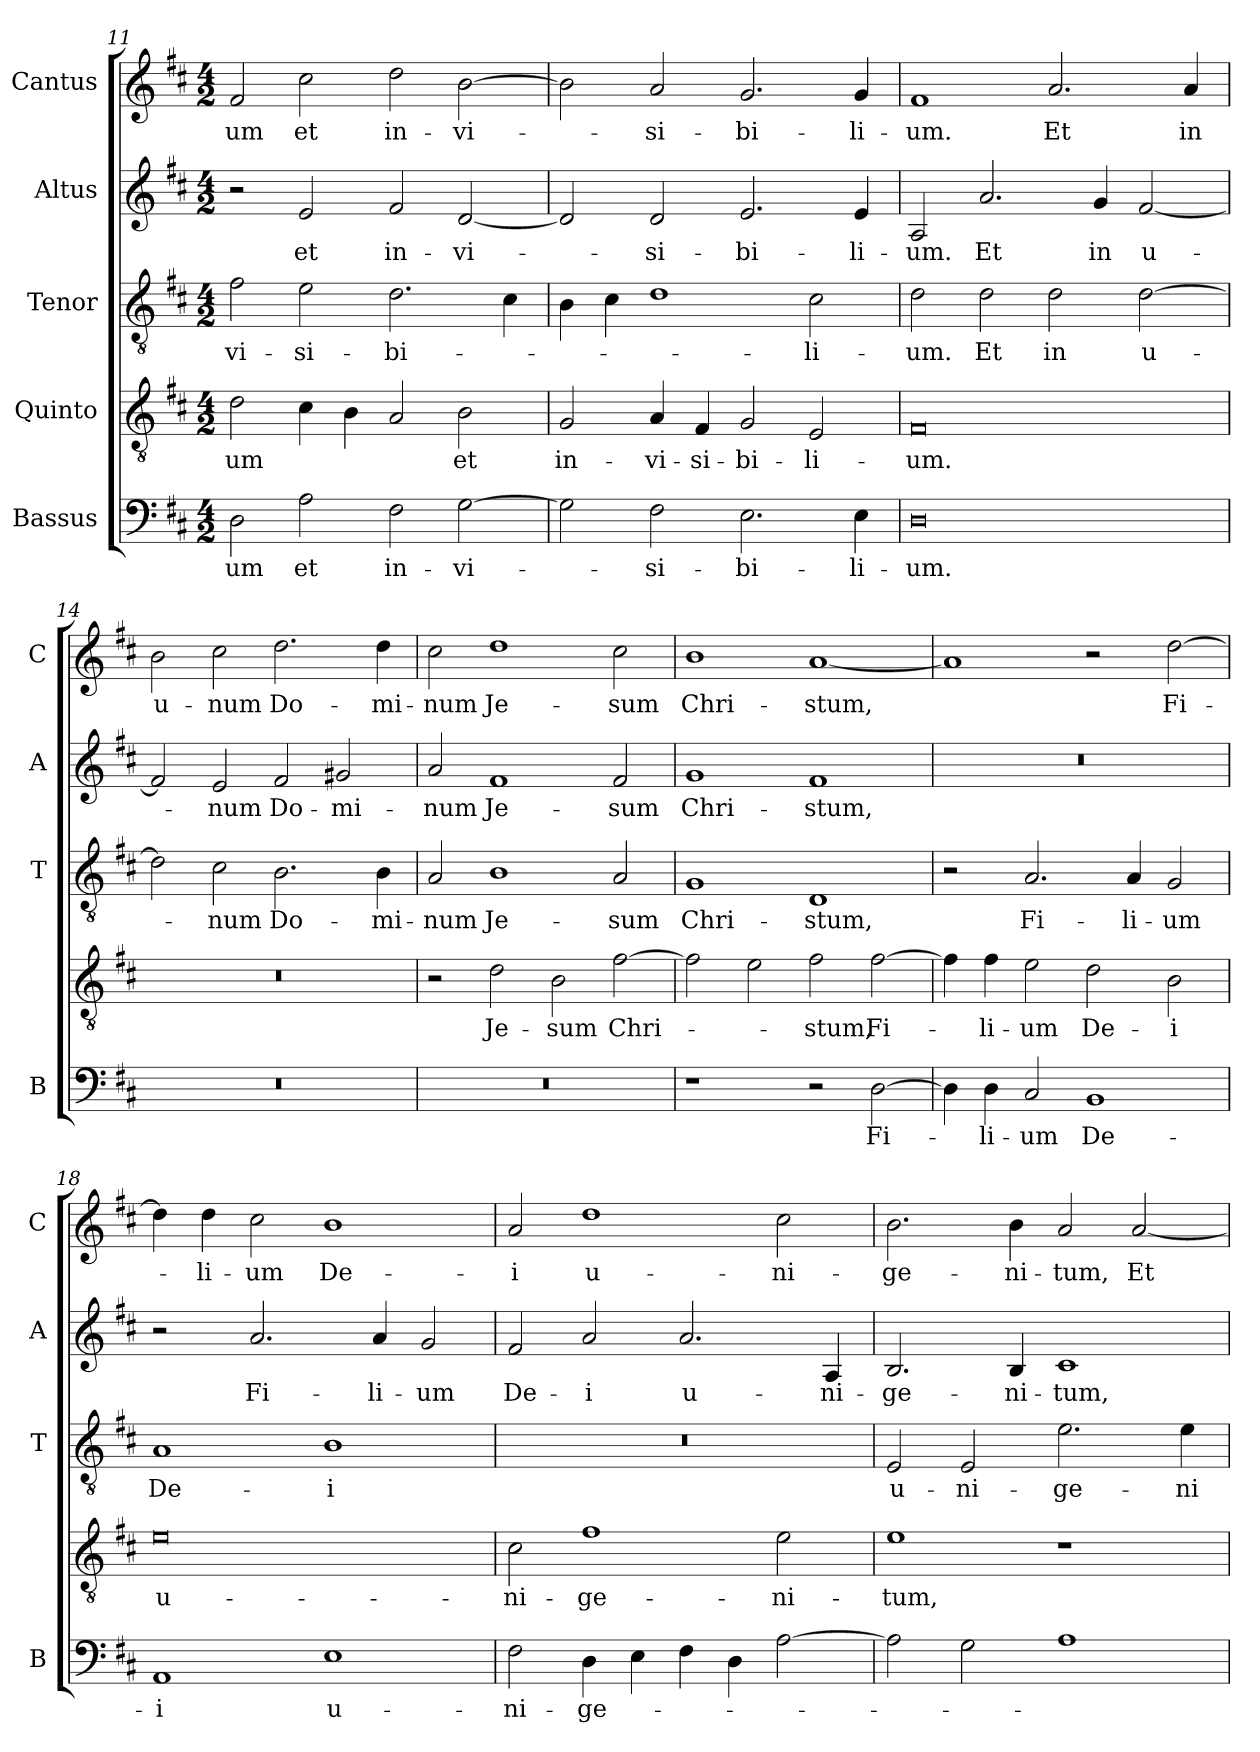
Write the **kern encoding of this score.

**kern	**text	**kern	**text	**kern	**text	**kern	**text	**kern	**text
*part5	*part5	*part4	*part4	*part3	*part3	*part2	*part2	*part1	*part1
*staff5	*staff5	*staff4	*staff4	*staff3	*staff3	*staff2	*staff2	*staff1	*staff1
*I"Bassus	*	*I"Quinto	*	*I"Tenor	*	*I"Altus	*	*I"Cantus	*
*I'B	*	*	*	*I'T	*	*I'A	*	*I'C	*
*clefF4	*	*clefGv2	*	*clefGv2	*	*clefG2	*	*clefG2	*
*k[f#c#]	*	*k[f#c#]	*	*k[f#c#]	*	*k[f#c#]	*	*k[f#c#]	*
*D:	*	*D:	*	*D:	*	*D:	*	*D:	*
*M4/2	*	*M4/2	*	*M4/2	*	*M4/2	*	*M4/2	*
=11	=11	=11	=11	=11	=11	=11	=11	=11	=11
!	!LO:LY:b	!	!LO:LY:b	!	!LO:LY:b	!	!	!	!LO:LY:b
2D\	-um	2d\	-um	2f#\	-vi-	2r	.	2f#/	-um
!	!LO:LY:b	!	!	!	!LO:LY:b	!	!LO:LY:b	!	!LO:LY:b
2A\	et	4c#\	.	2e\	-si-	2e/	et	2cc#\	et
.	.	4B\	.	.	.	.	.	.	.
!	!LO:LY:b	!	!	!	!LO:LY:b	!	!LO:LY:b	!	!LO:LY:b
2F#\	in-	2A/	.	2.d\	-bi-	2f#/	in-	2dd\	in-
!	!LO:LY:b	!	!LO:LY:b	!	!	!	!LO:LY:b	!	!LO:LY:b
[2G\	-vi-	2B\	et	.	.	[2d/	-vi-	[2b\	-vi-
.	.	.	.	4c#\	.	.	.	.	.
=12	=12	=12	=12	=12	=12	=12	=12	=12	=12
!	!	!	!LO:LY:b	!	!	!	!	!	!
2G\]	.	2G/	in-	4B\	.	2d/]	.	2b\]	.
.	.	.	.	4c#\	.	.	.	.	.
!	!LO:LY:b	!	!LO:LY:b	!	!	!	!LO:LY:b	!	!LO:LY:b
2F#\	-si-	4A/	-vi-	1d	.	2d/	-si-	2a/	-si-
!	!	!	!LO:LY:b	!	!	!	!	!	!
.	.	4F#/	-si-	.	.	.	.	.	.
!	!LO:LY:b	!	!LO:LY:b	!	!	!	!LO:LY:b	!	!LO:LY:b
2.E\	-bi-	2G/	-bi-	.	.	2.e/	-bi-	2.g/	-bi-
!	!	!	!LO:LY:b	!	!LO:LY:b	!	!	!	!
.	.	2E/	-li-	2c#\	-li-	.	.	.	.
!	!LO:LY:b	!	!	!	!	!	!LO:LY:b	!	!LO:LY:b
4E\	-li-	.	.	.	.	4e/	-li-	4g/	-li-
=13	=13	=13	=13	=13	=13	=13	=13	=13	=13
!	!LO:LY:b	!	!LO:LY:b	!	!LO:LY:b	!	!LO:LY:b	!	!LO:LY:b
0D	-um.	0F#	-um.	2d\	-um.	2A/	-um.	1f#	-um.
!	!	!	!	!	!LO:LY:b	!	!LO:LY:b	!	!
.	.	.	.	2d\	Et	2.a/	Et	.	.
!	!	!	!	!	!LO:LY:b	!	!	!	!LO:LY:b
.	.	.	.	2d\	in	.	.	2.a/	Et
!	!	!	!	!	!	!	!LO:LY:b	!	!
.	.	.	.	.	.	4g/	in	.	.
!	!	!	!	!	!LO:LY:b	!	!LO:LY:b	!	!
.	.	.	.	[2d\	u-	[2f#/	u-	.	.
!	!	!	!	!	!	!	!	!	!LO:LY:b
.	.	.	.	.	.	.	.	4a/	in
!!LO:LB:g=z
=14	=14	=14	=14	=14	=14	=14	=14	=14	=14
!	!	!	!	!	!	!	!	!	!LO:LY:b
0r	.	0r	.	2d\]	.	2f#/]	.	2b\	u-
!	!	!	!	!	!LO:LY:b	!	!LO:LY:b	!	!LO:LY:b
.	.	.	.	2c#\	-num	2e/	-num	2cc#\	-num
!	!	!	!	!	!LO:LY:b	!	!LO:LY:b	!	!LO:LY:b
.	.	.	.	2.B\	Do-	2f#/	Do-	2.dd\	Do-
!	!	!	!	!	!	!	!LO:LY:b	!	!
.	.	.	.	.	.	2g#X/	-mi-	.	.
!	!	!	!	!	!LO:LY:b	!	!	!	!LO:LY:b
.	.	.	.	4B\	-mi-	.	.	4dd\	-mi-
=15	=15	=15	=15	=15	=15	=15	=15	=15	=15
!	!	!	!	!	!LO:LY:b	!	!LO:LY:b	!	!LO:LY:b
0r	.	2r	.	2A/	-num	2a/	-num	2cc#\	-num
!	!	!	!LO:LY:b	!	!LO:LY:b	!	!LO:LY:b	!	!LO:LY:b
.	.	2d\	Je-	1B	Je-	1f#	Je-	1dd	Je-
!	!	!	!LO:LY:b	!	!	!	!	!	!
.	.	2B\	-sum	.	.	.	.	.	.
!	!	!	!LO:LY:b	!	!LO:LY:b	!	!LO:LY:b	!	!LO:LY:b
.	.	[2f#\	Chri-	2A/	-sum	2f#/	-sum	2cc#\	-sum
=16	=16	=16	=16	=16	=16	=16	=16	=16	=16
!	!	!	!	!	!LO:LY:b	!	!LO:LY:b	!	!LO:LY:b
1r	.	2f#\]	.	1G	Chri-	1g	Chri-	1b	Chri-
.	.	2e\	.	.	.	.	.	.	.
!	!	!	!LO:LY:b	!	!LO:LY:b	!	!LO:LY:b	!	!LO:LY:b
2r	.	2f#\	-stum,	1D	-stum,	1f#	-stum,	[1a	-stum,
!	!LO:LY:b	!	!LO:LY:b	!	!	!	!	!	!
[2D\	Fi-	[2f#\	Fi-	.	.	.	.	.	.
=17	=17	=17	=17	=17	=17	=17	=17	=17	=17
4D\]	.	4f#\]	.	2r	.	0r	.	1a]	.
!	!LO:LY:b	!	!LO:LY:b	!	!	!	!	!	!
4D\	-li-	4f#\	-li-	.	.	.	.	.	.
!	!LO:LY:b	!	!LO:LY:b	!	!LO:LY:b	!	!	!	!
2C#/	-um	2e\	-um	2.A/	Fi-	.	.	.	.
!	!LO:LY:b	!	!LO:LY:b	!	!	!	!	!	!
1BB	De-	2d\	De-	.	.	.	.	2r	.
!	!	!	!	!	!LO:LY:b	!	!	!	!
.	.	.	.	4A/	-li-	.	.	.	.
!	!	!	!LO:LY:b	!	!LO:LY:b	!	!	!	!LO:LY:b
.	.	2B\	-i	2G/	-um	.	.	[2dd\	Fi-
!!LO:LB:g=z
=18	=18	=18	=18	=18	=18	=18	=18	=18	=18
!	!LO:LY:b	!	!LO:LY:b	!	!LO:LY:b	!	!	!	!
1AA	-i	0e	u-	1A	De-	2r	.	4dd\]	.
!	!	!	!	!	!	!	!	!	!LO:LY:b
.	.	.	.	.	.	.	.	4dd\	-li-
!	!	!	!	!	!	!	!LO:LY:b	!	!LO:LY:b
.	.	.	.	.	.	2.a/	Fi-	2cc#\	-um
!	!LO:LY:b	!	!	!	!LO:LY:b	!	!	!	!LO:LY:b
1E	u-	.	.	1B	-i	.	.	1b	De-
!	!	!	!	!	!	!	!LO:LY:b	!	!
.	.	.	.	.	.	4a/	-li-	.	.
!	!	!	!	!	!	!	!LO:LY:b	!	!
.	.	.	.	.	.	2g/	-um	.	.
=19	=19	=19	=19	=19	=19	=19	=19	=19	=19
!	!LO:LY:b	!	!LO:LY:b	!	!	!	!LO:LY:b	!	!LO:LY:b
2F#\	-ni-	2c#\	-ni-	0r	.	2f#/	De-	2a/	-i
!	!LO:LY:b	!	!LO:LY:b	!	!	!	!LO:LY:b	!	!LO:LY:b
4D\	-ge-	1f#	-ge-	.	.	2a/	-i	1dd	u-
4E\	.	.	.	.	.	.	.	.	.
!	!	!	!	!	!	!	!LO:LY:b	!	!
4F#\	.	.	.	.	.	2.a/	u-	.	.
4D\	.	.	.	.	.	.	.	.	.
!	!	!	!LO:LY:b	!	!	!	!	!	!LO:LY:b
[2A\	.	2e\	-ni-	.	.	.	.	2cc#\	-ni-
!	!	!	!	!	!	!	!LO:LY:b	!	!
.	.	.	.	.	.	4A/	-ni-	.	.
=20	=20	=20	=20	=20	=20	=20	=20	=20	=20
!	!	!	!LO:LY:b	!	!LO:LY:b	!	!LO:LY:b	!	!LO:LY:b
2A\]	.	1e	-tum,	2E/	u-	2.B/	-ge-	2.b\	-ge-
!	!	!	!	!	!LO:LY:b	!	!	!	!
2G\	.	.	.	2E/	-ni-	.	.	.	.
!	!	!	!	!	!	!	!LO:LY:b	!	!LO:LY:b
.	.	.	.	.	.	4B/	-ni-	4b\	-ni-
!	!	!	!	!	!LO:LY:b	!	!LO:LY:b	!	!LO:LY:b
1A	.	1r	.	2.e\	-ge-	1c#	-tum,	2a/	-tum,
!	!	!	!	!	!	!	!	!	!LO:LY:b
.	.	.	.	.	.	.	.	[2a/	Et
!	!	!	!	!	!LO:LY:b	!	!	!	!
.	.	.	.	4e\	-ni-	.	.	.	.
=	=	=	=	=	=	=	=	=	=
*-	*-	*-	*-	*-	*-	*-	*-	*-	*-
